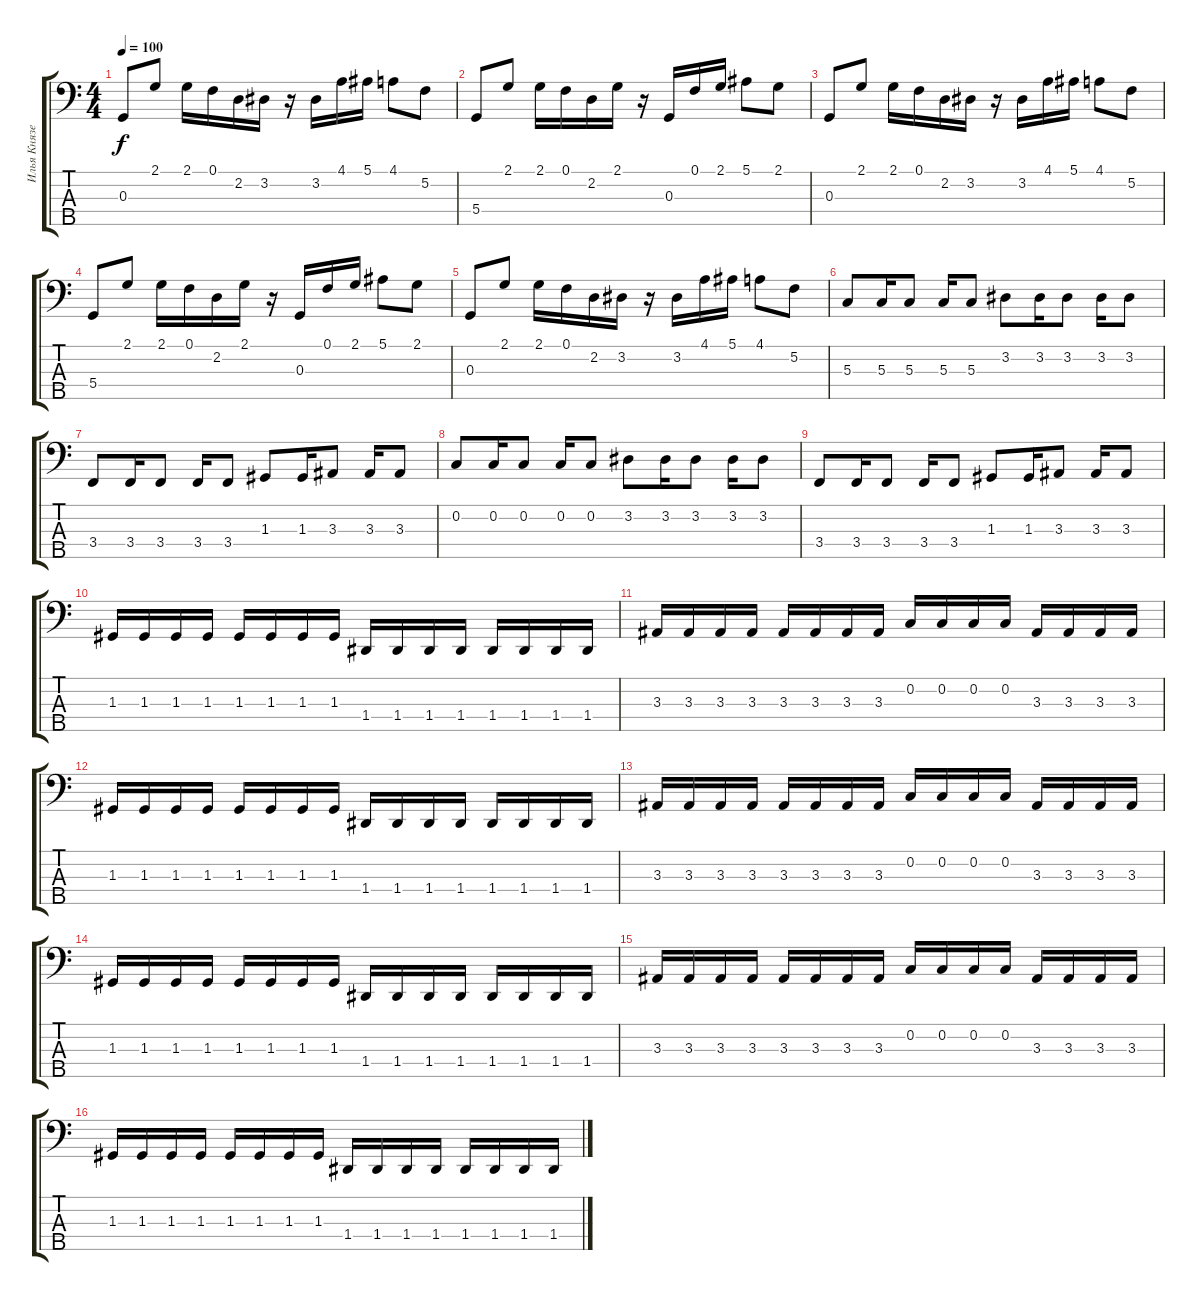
\track ("Илья Князев (5 стр)" "Илья Князе") {instrument electricbassfinger}
\staff {score tabs}
\tuning (F2 C2 G1 D1 A0) {hide}
\ts (4 4)
\tempo 100
\clef f4
\ks c
0.3.8{dy f} 2.1.8 2.1.16 0.1.16 2.2.16 3.2.16 r.16 3.2.16 4.1.16 5.1.16 4.1.8 5.2.8 |
5.4.8 2.1.8 2.1.16 0.1.16 2.2.16 2.1.16 r.16 0.3.16 0.1.16 2.1.16 5.1.8 2.1.8 |
0.3.8 2.1.8 2.1.16 0.1.16 2.2.16 3.2.16 r.16 3.2.16 4.1.16 5.1.16 4.1.8 5.2.8 |
5.4.8 2.1.8 2.1.16 0.1.16 2.2.16 2.1.16 r.16 0.3.16 0.1.16 2.1.16 5.1.8 2.1.8 |
0.3.8 2.1.8 2.1.16 0.1.16 2.2.16 3.2.16 r.16 3.2.16 4.1.16 5.1.16 4.1.8 5.2.8 |
5.3.8{instrument electricbassfinger} 5.3.16 5.3.8 5.3.16 5.3.8 3.2.8 3.2.16 3.2.8 3.2.16 3.2.8 |
3.4.8 3.4.16 3.4.8 3.4.16 3.4.8 1.3.8 1.3.16 3.3.8 3.3.16 3.3.8 |
0.2.8 0.2.16 0.2.8 0.2.16 0.2.8 3.2.8 3.2.16 3.2.8 3.2.16 3.2.8 |
3.4.8 3.4.16 3.4.8 3.4.16 3.4.8 1.3.8 1.3.16 3.3.8 3.3.16 3.3.8 |
1.3.16 1.3.16 1.3.16 1.3.16 1.3.16 1.3.16 1.3.16 1.3.16 1.4.16 1.4.16 1.4.16 1.4.16 1.4.16 1.4.16 1.4.16 1.4.16 |
3.3.16 3.3.16 3.3.16 3.3.16 3.3.16 3.3.16 3.3.16 3.3.16 0.2.16 0.2.16 0.2.16 0.2.16 3.3.16 3.3.16 3.3.16 3.3.16 |
1.3.16 1.3.16 1.3.16 1.3.16 1.3.16 1.3.16 1.3.16 1.3.16 1.4.16 1.4.16 1.4.16 1.4.16 1.4.16 1.4.16 1.4.16 1.4.16 |
3.3.16 3.3.16 3.3.16 3.3.16 3.3.16 3.3.16 3.3.16 3.3.16 0.2.16 0.2.16 0.2.16 0.2.16 3.3.16 3.3.16 3.3.16 3.3.16 |
1.3.16 1.3.16 1.3.16 1.3.16 1.3.16 1.3.16 1.3.16 1.3.16 1.4.16 1.4.16 1.4.16 1.4.16 1.4.16 1.4.16 1.4.16 1.4.16 |
3.3.16 3.3.16 3.3.16 3.3.16 3.3.16 3.3.16 3.3.16 3.3.16 0.2.16 0.2.16 0.2.16 0.2.16 3.3.16 3.3.16 3.3.16 3.3.16 |
1.3.16 1.3.16 1.3.16 1.3.16 1.3.16 1.3.16 1.3.16 1.3.16 1.4.16 1.4.16 1.4.16 1.4.16 1.4.16 1.4.16 1.4.16 1.4.16
